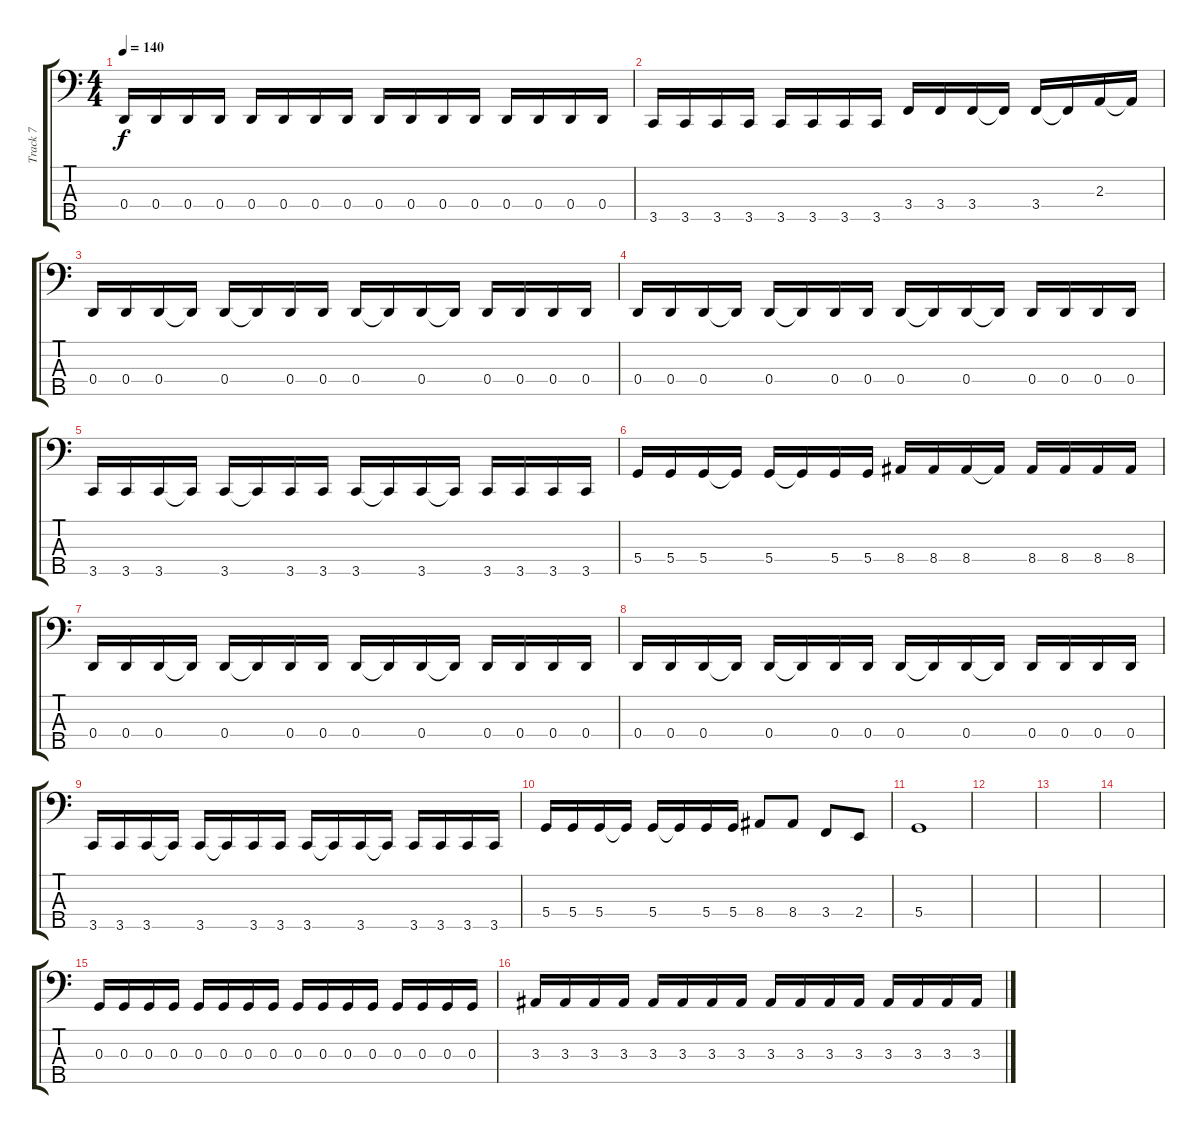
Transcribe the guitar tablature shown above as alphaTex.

\track ("Track 7" "Track 7") {instrument electricbasspick}
\staff {score tabs}
\tuning (F2 C2 G1 D1 A0) {hide}
\ts (4 4)
\tempo 140
\clef f4
\ks c
0.4.16{dy f} 0.4.16 0.4.16 0.4.16 0.4.16 0.4.16 0.4.16 0.4.16 0.4.16 0.4.16 0.4.16 0.4.16 0.4.16 0.4.16 0.4.16 0.4.16 |
3.5.16 3.5.16 3.5.16 3.5.16 3.5.16 3.5.16 3.5.16 3.5.16 3.4.16 3.4.16 3.4.16 3.4{t}.16 3.4.16 3.4{t}.16 2.3.16 2.3{t}.16 |
0.4.16 0.4.16 0.4.16 0.4{t}.16 0.4.16 0.4{t}.16 0.4.16 0.4.16 0.4.16 0.4{t}.16 0.4.16 0.4{t}.16 0.4.16 0.4.16 0.4.16 0.4.16 |
0.4.16 0.4.16 0.4.16 0.4{t}.16 0.4.16 0.4{t}.16 0.4.16 0.4.16 0.4.16 0.4{t}.16 0.4.16 0.4{t}.16 0.4.16 0.4.16 0.4.16 0.4.16 |
3.5.16 3.5.16 3.5.16 3.5{t}.16 3.5.16 3.5{t}.16 3.5.16 3.5.16 3.5.16 3.5{t}.16 3.5.16 3.5{t}.16 3.5.16 3.5.16 3.5.16 3.5.16 |
5.4.16 5.4.16 5.4.16 5.4{t}.16 5.4.16 5.4{t}.16 5.4.16 5.4.16 8.4.16 8.4.16 8.4.16 8.4{t}.16 8.4.16 8.4.16 8.4.16 8.4.16 |
0.4.16 0.4.16 0.4.16 0.4{t}.16 0.4.16 0.4{t}.16 0.4.16 0.4.16 0.4.16 0.4{t}.16 0.4.16 0.4{t}.16 0.4.16 0.4.16 0.4.16 0.4.16 |
0.4.16 0.4.16 0.4.16 0.4{t}.16 0.4.16 0.4{t}.16 0.4.16 0.4.16 0.4.16 0.4{t}.16 0.4.16 0.4{t}.16 0.4.16 0.4.16 0.4.16 0.4.16 |
3.5.16 3.5.16 3.5.16 3.5{t}.16 3.5.16 3.5{t}.16 3.5.16 3.5.16 3.5.16 3.5{t}.16 3.5.16 3.5{t}.16 3.5.16 3.5.16 3.5.16 3.5.16 |
5.4.16 5.4.16 5.4.16 5.4{t}.16 5.4.16 5.4{t}.16 5.4.16 5.4.16 8.4.8 8.4.8 3.4.8 2.4.8 |
5.4.1 |
|
|
|
0.3.16 0.3.16 0.3.16 0.3.16 0.3.16 0.3.16 0.3.16 0.3.16 0.3.16 0.3.16 0.3.16 0.3.16 0.3.16 0.3.16 0.3.16 0.3.16 |
3.3.16 3.3.16 3.3.16 3.3.16 3.3.16 3.3.16 3.3.16 3.3.16 3.3.16 3.3.16 3.3.16 3.3.16 3.3.16 3.3.16 3.3.16 3.3.16
